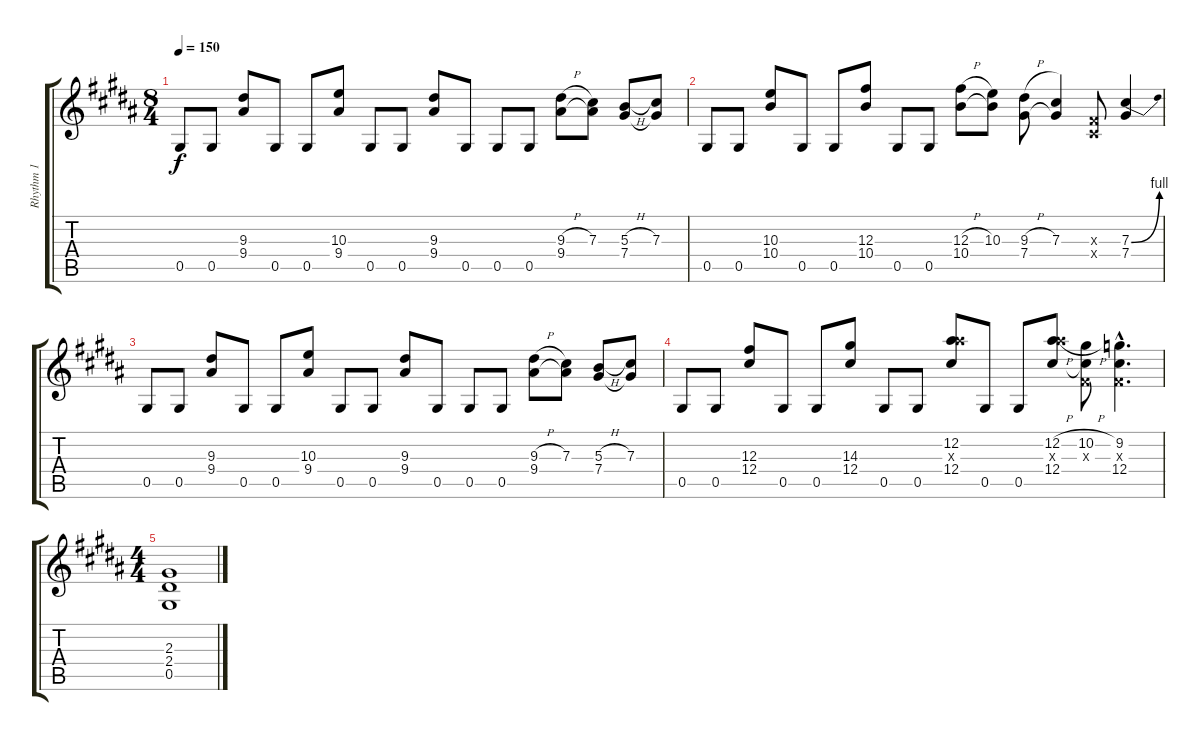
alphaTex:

\track ("Rhythm 1" "Rhythm 1") {instrument overdrivenguitar}
\staff {score tabs}
\tuning (Eb4 Bb3 Gb3 Db3 Ab2 Eb2) {hide}
\ts (8 4)
\tempo 150
\clef g2
\ks g#minor
0.5.8{dy f} 0.5.8 (9.3 9.4).8 0.5.8 0.5.8 (10.3 9.4).8 0.5.8 0.5.8 (9.3 9.4).8 0.5.8 0.5.8 0.5.8 (9.3{h} 9.4).8 (7.3 9.4{t}).8 (5.3{h} 7.4).8 (7.3 7.4{t}).8 |
0.5.8 0.5.8 (10.3 10.4).8 0.5.8 0.5.8 (12.3 10.4).8 0.5.8 0.5.8 (12.3{h} 10.4).8 (10.3 10.4{t}).8 (9.3{h} 7.4).8 (7.3 7.4{t}).4 (0.3{x} 0.4{x}).8 (7.3{be (bend 0 0 60 4)} 7.4).4 |
0.5.8 0.5.8 (9.3 9.4).8 0.5.8 0.5.8 (10.3 9.4).8 0.5.8 0.5.8 (9.3 9.4).8 0.5.8 0.5.8 0.5.8 (9.3{h} 9.4).8 (7.3 9.4{t}).8 (5.3{h} 7.4).8 (7.3 7.4{t}).8 |
0.5.8 0.5.8 (12.3 12.4).8 0.5.8 0.5.8 (14.3 12.4).8 0.5.8 0.5.8 (12.2 16.3{x} 12.4).8 0.5.8 0.5.8 (12.2{h} 16.3{x} 12.4).8 (10.2{h} 0.3{x} 12.4{t}).8 (9.2{hac} 0.3{hac x} 12.4{hac}).4{d} |
\ts (4 4)
(2.3 2.4 0.5).1
